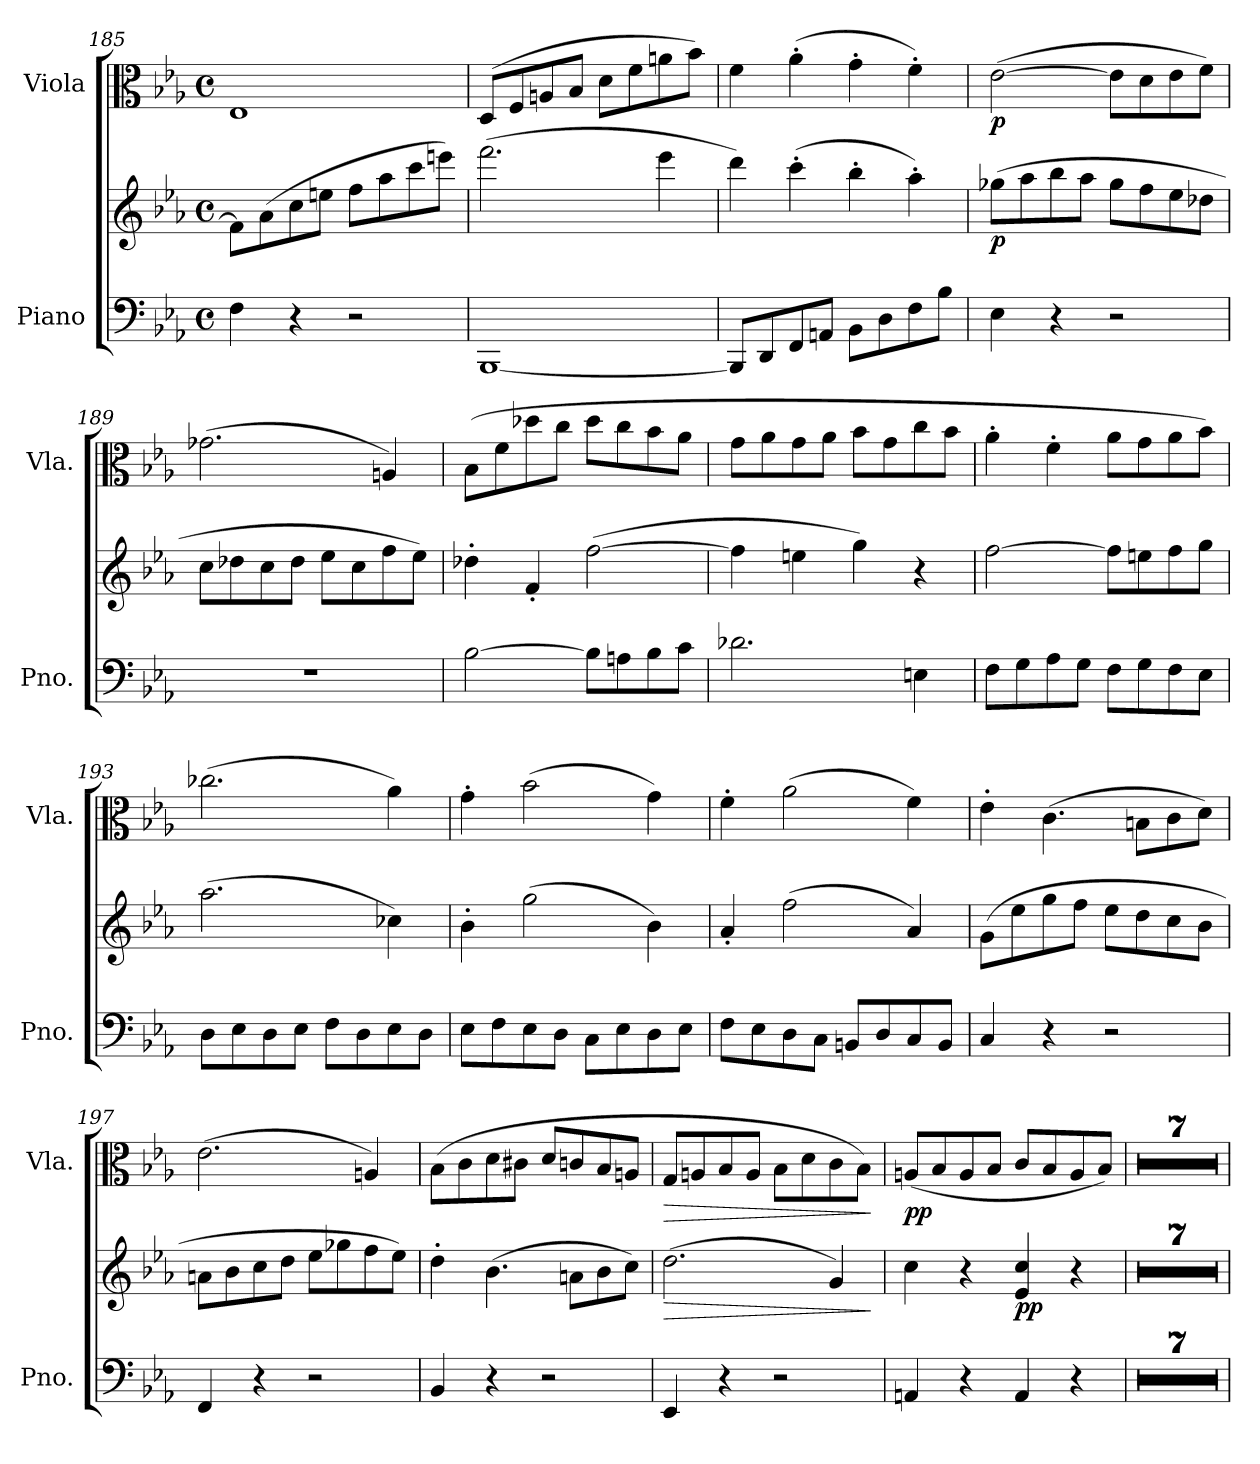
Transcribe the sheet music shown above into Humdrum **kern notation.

**kern	**kern	**dynam	**kern	**dynam
*part2	*part2	*part2	*part1	*part1
*staff3	*staff2	*staff2/3	*staff1	*staff1
*I"Piano	*	*	*I"Viola	*
*I'Pno.	*	*	*I'Vla.	*
*clefF4	*clefG2	*	*clefC3	*
*k[b-e-a-]	*k[b-e-a-]	*	*k[b-e-a-]	*
*M4/4	*M4/4	*	*M4/4	*
*met(c)	*met(c)	*	*met(c)	*
=185	=185	=185	=185	=185
4F\	8f\L]	.	1E-	.
.	(8a-\	.	.	.
4r	8cc\	.	.	.
.	8een\J	.	.	.
2r	8ff\L	.	.	.
.	8aa-\	.	.	.
.	8ccc\	.	.	.
.	8eeen\J)	.	.	.
=186	=186	=186	=186	=186
[1BBB-	(2.fff\	.	(8D/L	.
.	.	.	8F/	.
.	.	.	8An/	.
.	.	.	8B-/J	.
.	.	.	8d\L	.
.	.	.	8f\	.
.	4eee-\	.	8an\	.
.	.	.	8b-\J)	.
=187	=187	=187	=187	=187
8BBB-/L]	4ddd\)	.	4f\	.
8DD/	.	.	.	.
8FF/	(4ccc'\	.	(4a-'\	.
8AAn/J	.	.	.	.
8BB-\L	4bb-'\	.	4g'\	.
8D\	.	.	.	.
8F\	4aa-'\)	.	4f'\)	.
8B-\J	.	.	.	.
=188	=188	=188	=188	=188
!	!	!LO:DY:b	!	!LO:DY:b
4E-\	(8gg-X\L	p	([2e-\	p
.	8aa-\	.	.	.
4r	8bb-\	.	.	.
.	8aa-\J	.	.	.
2r	8gg-\L	.	8e-\L]	.
.	8ff\	.	8d\	.
.	8ee-\	.	8e-\	.
.	8dd-X\J	.	8f\J)	.
!!LO:LB:g=z
=189	=189	=189	=189	=189
1r	8cc\L	.	(2.g-X\	.
.	8dd-X\	.	.	.
.	8cc\	.	.	.
.	8dd-\J	.	.	.
.	8ee-\L	.	.	.
.	8cc\	.	.	.
.	8ff\	.	4An/)	.
.	8ee-\J)	.	.	.
=190	=190	=190	=190	=190
[2B-\	4dd-X'\	.	(8B-\L	.
.	.	.	8f\	.
.	4f'/	.	8dd-X\	.
.	.	.	8cc\J	.
8B-\L]	([2ff\	.	8dd-\L	.
8An\	.	.	8cc\	.
8B-\	.	.	8b-\	.
8c\J	.	.	8a-\J	.
=191	=191	=191	=191	=191
2.d-X\	4ff\]	.	8g\L	.
.	.	.	8a-\	.
.	4een\	.	8g\	.
.	.	.	8a-\J	.
.	4gg\)	.	8b-\L	.
.	.	.	8g\	.
4En\	4r	.	8cc\	.
.	.	.	8b-\J	.
=192	=192	=192	=192	=192
8F\L	[2ff\	.	4a-'\	.
8G\	.	.	.	.
8A-\	.	.	4f'\	.
8G\J	.	.	.	.
8F\L	8ff\L]	.	8a-\L	.
8G\	8een\	.	8g\	.
8F\	8ff\	.	8a-\	.
8E-\J	8gg\J	.	8b-\J)	.
=193	=193	=193	=193	=193
8D\L	(2.aa-\	.	(2.cc-X\	.
8E-\	.	.	.	.
8D\	.	.	.	.
8E-\J	.	.	.	.
8F\L	.	.	.	.
8D\	.	.	.	.
8E-\	4cc-X\)	.	4a-\)	.
8D\J	.	.	.	.
=194	=194	=194	=194	=194
8E-\L	4b-'\	.	4g'\	.
8F\	.	.	.	.
8E-\	(2gg\	.	(2b-\	.
8D\J	.	.	.	.
8C\L	.	.	.	.
8E-\	.	.	.	.
8D\	4b-\)	.	4g\)	.
8E-\J	.	.	.	.
!!LO:LB:g=z
=195	=195	=195	=195	=195
8F\L	4a-'/	.	4f'\	.
8E-\	.	.	.	.
8D\	(2ff\	.	(2a-\	.
8C\J	.	.	.	.
8BBn/L	.	.	.	.
8D/	.	.	.	.
8C/	4a-/)	.	4f\)	.
8BB/J	.	.	.	.
=196	=196	=196	=196	=196
4C/	(8g\L	.	4e-'\	.
.	8ee-\	.	.	.
4r	8gg\	.	(4.c\	.
.	8ff\J	.	.	.
2r	8ee-\L	.	.	.
.	8dd\	.	8Bn\L	.
.	8cc\	.	8c\	.
.	8b-\J	.	8d\J)	.
=197	=197	=197	=197	=197
4FF/	8an\L	.	(2.e-\	.
.	8b-\	.	.	.
4r	8cc\	.	.	.
.	8dd\J	.	.	.
2r	8ee-\L	.	.	.
.	8gg-X\	.	.	.
.	8ff\	.	4An/)	.
.	8ee-\J)	.	.	.
=198	=198	=198	=198	=198
4BB-/	4dd'\	.	(8B-\L	.
.	.	.	8c\	.
4r	(4.b-\	.	8d\	.
.	.	.	8c#X\J	.
2r	.	.	8d/L	.
.	8an\L	.	8cn/	.
.	8b-\	.	8B-/	.
.	8cc\J)	.	8An/J	.
=199	=199	=199	=199	=199
!	!	!LO:HP:b	!	!LO:HP:b
4EE-/	(2.dd\	>	8G/L	>
.	.	.	8An/	.
4r	.	.	8B-/	.
.	.	.	8A/J	.
2r	.	.	8B-\L	.
.	.	.	8d\	.
.	4g/)	.	8c\	.
.	.	.	8B-\J)	.
.	.	]	.	]
=200	=200	=200	=200	=200
!	!	!	!	!LO:DY:b
4AAn/	4cc\	.	(8An/L	pp
.	.	.	8B-/	.
4r	4r	.	8A/	.
.	.	.	8B-/J	.
!	!	!LO:DY:b	!	!
4AA/	4e-/ 4cc/	pp	8c/L	.
.	.	.	8B-/	.
4r	4r	.	8A/	.
.	.	.	8B-/J)	.
=201	=201	=201	=201	=201
1r	1r	.	1r	.
=202	=202	=202	=202	=202
1r	1r	.	1r	.
=203	=203	=203	=203	=203
1r	1r	.	1r	.
!!LO:LB:g=z
=204	=204	=204	=204	=204
1r	1r	.	1r	.
=205	=205	=205	=205	=205
1r	1r	.	1r	.
=206	=206	=206	=206	=206
1r	1r	.	1r	.
=207	=207	=207	=207	=207
1r	1r	.	1r	.
=	=	=	=	=
*-	*-	*-	*-	*-
